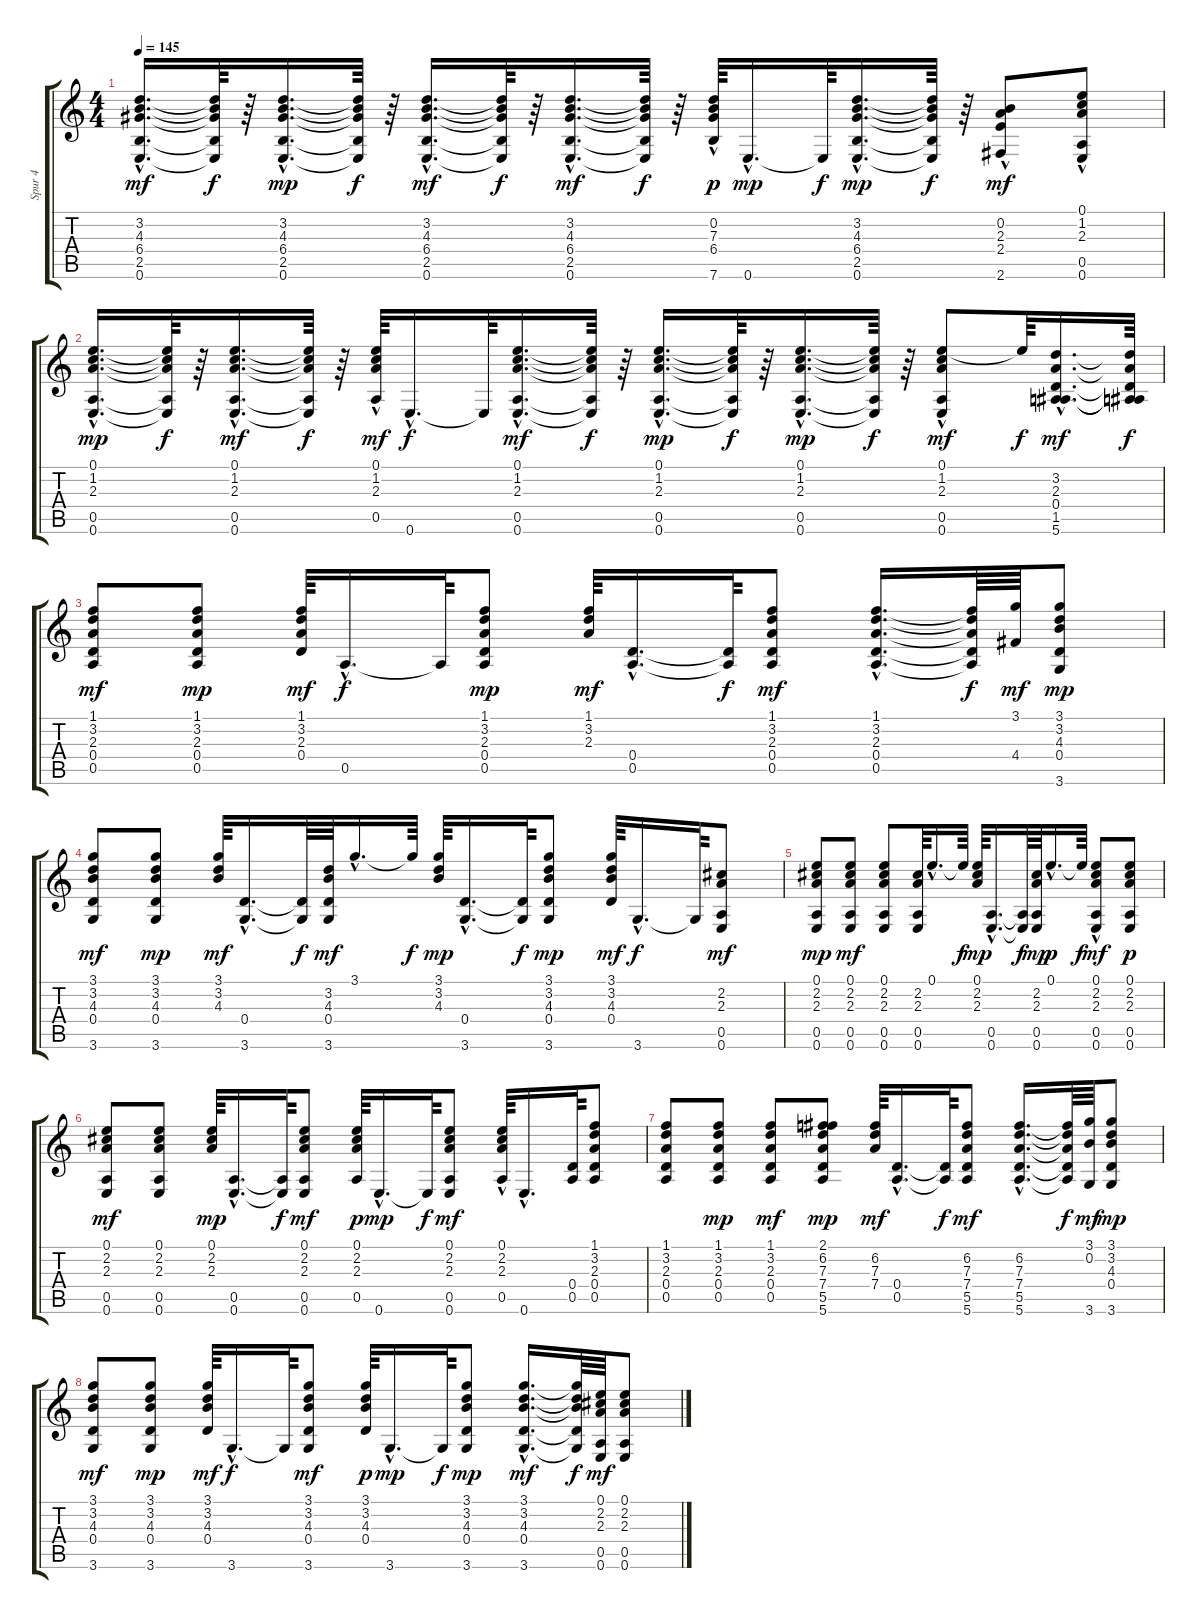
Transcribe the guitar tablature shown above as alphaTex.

\track ("Spur 4" "Spur 4") {instrument acousticguitarsteel}
\staff {score tabs}
\tuning (E4 B3 G3 D3 A2 E2) {hide}
\ts (4 4)
\tempo 145
\clef g2
\ks c
(3.2{hac} 4.3{hac} 6.4{hac} 2.5{hac} 0.6{hac}).16{d dy mf} (3.2{t} 4.3{t} 6.4{t} 2.5{t} 0.6{t}).64{dy f} r.64 (3.2{hac} 4.3{hac} 6.4{hac} 2.5{hac} 0.6{hac}).16{d dy mp} (3.2{t} 4.3{t} 6.4{t} 2.5{t} 0.6{t}).64{dy f} r.64 (3.2{hac} 4.3{hac} 6.4{hac} 2.5{hac} 0.6{hac}).16{d dy mf} (3.2{t} 4.3{t} 6.4{t} 2.5{t} 0.6{t}).64{dy f} r.64 (3.2{hac} 4.3{hac} 6.4{hac} 2.5{hac} 0.6{hac}).16{d dy mf} (3.2{t} 4.3{t} 6.4{t} 2.5{t} 0.6{t}).64{dy f} r.64 (0.2{hac} 7.3{hac} 6.4{hac} 7.6{hac}).64{dy p} 0.6{hac}.16{d dy mp} 0.6{t}.64{dy f} (3.2{hac} 4.3{hac} 6.4{hac} 2.5{hac} 0.6{hac}).16{d dy mp} (3.2{t} 4.3{t} 6.4{t} 2.5{t} 0.6{t}).64{dy f} r.64 (0.2{hac} 2.3{hac} 2.4{hac} 2.6).8{dy mf} (0.1{hac} 1.2{hac} 2.3{hac} 0.5{hac} 0.6{hac}).8 |
(0.1{hac} 1.2{hac} 2.3{hac} 0.5{hac} 0.6{hac}).16{d dy mp} (0.1{t} 1.2{t} 2.3{t} 0.5{t} 0.6{t}).64{dy f} r.64 (0.1{hac} 1.2{hac} 2.3{hac} 0.5{hac} 0.6{hac}).16{d dy mf} (0.1{t} 1.2{t} 2.3{t} 0.5{t} 0.6{t}).64{dy f} r.64 (0.1{hac} 1.2{hac} 2.3{hac} 0.5{hac}).64{dy mf} 0.6{hac}.16{d dy f} 0.6{t}.64 (0.1{hac} 1.2{hac} 2.3{hac} 0.5{hac} 0.6{hac}).16{d dy mf} (0.1{t} 1.2{t} 2.3{t} 0.5{t} 0.6{t}).64{dy f} r.64 (0.1{hac} 1.2{hac} 2.3{hac} 0.5{hac} 0.6{hac}).16{d dy mp} (0.1{t} 1.2{t} 2.3{t} 0.5{t} 0.6{t}).64{dy f} r.64 (0.1{hac} 1.2{hac} 2.3{hac} 0.5{hac} 0.6{hac}).16{d dy mp} (0.1{t} 1.2{t} 2.3{t} 0.5{t} 0.6{t}).64{dy f} r.64 (0.1 1.2{hac} 2.3{hac} 0.5{hac} 0.6{hac}).8{dy mf} 0.1{t}.64{dy f} (3.2{hac} 2.3{hac} 0.4{hac} 1.5{hac} 5.6{hac}).16{d dy mf} (3.2{t} 2.3{t} 0.4{t} 1.5{t} 5.6{t}).64{dy f} |
(1.1 3.2 2.3 0.4 0.5).8{dy mf} (1.1 3.2 2.3 0.4 0.5).8{dy mp} (1.1 3.2 2.3 0.4).64{dy mf} 0.5{hac}.16{d dy f} 0.5{t}.64 (1.1 3.2 2.3 0.4 0.5).8{dy mp} (1.1 3.2 2.3).64{dy mf} (0.4{hac} 0.5{hac}).16{d} (0.4{t} 0.5{t}).64{dy f} (1.1 3.2 2.3 0.4 0.5).8{dy mf} (1.1{hac} 3.2{hac} 2.3{hac} 0.4{hac} 0.5{hac}).16{d} (1.1{t} 3.2{t} 2.3{t} 0.4{t} 0.5{t}).64{dy f} (3.1 4.4).64{dy mf} (3.1 3.2 4.3 0.4 3.6).8{dy mp} |
(3.1 3.2 4.3 0.4 3.6).8{dy mf} (3.1 3.2 4.3 0.4 3.6).8{dy mp} (3.1 3.2 4.3).64{dy mf} (0.4{hac} 3.6{hac}).16{d} (0.4{t} 3.6{t}).64{dy f} (3.2 4.3 0.4 3.6).64{dy mf} 3.1{hac}.16{d} 3.1{t}.64{dy f} (3.1 3.2 4.3).64{dy mp} (0.4{hac} 3.6{hac}).16{d} (0.4{t} 3.6{t}).64{dy f} (3.1 3.2 4.3 0.4 3.6).8{dy mp} (3.1 3.2 4.3 0.4).64{dy mf} 3.6{hac}.16{d dy f} 3.6{t}.64 (2.2 2.3 0.5 0.6).8{dy mf} |
(0.1 2.2 2.3 0.5 0.6).8{dy mp} (0.1 2.2 2.3 0.5 0.6).8{dy mf} (0.1 2.2 2.3 0.5 0.6).8 (2.2 2.3 0.5 0.6).64 0.1{hac}.16{d} 0.1{t}.64{dy f} (0.1 2.2 2.3).64{dy mp} (0.5{hac} 0.6{hac}).16{d} (0.5{t} 0.6{t}).64{dy f} (2.2 2.3 0.5 0.6).64{dy mp} 0.1{hac}.16{d dy p} 0.1{t}.64{dy f} (0.1{hac} 2.2{hac} 2.3{hac} 0.5{hac} 0.6).8{dy mf} (0.1 2.2 2.3 0.5 0.6).8{dy p} |
(0.1 2.2 2.3 0.5 0.6).8{dy mf} (0.1 2.2 2.3 0.5 0.6).8 (0.1 2.2 2.3).64{dy mp} (0.5{hac} 0.6{hac}).16{d} (0.5{t} 0.6{t}).64{dy f} (0.1 2.2 2.3 0.5 0.6).8{dy mf} (0.1 2.2 2.3 0.5).64{dy p} 0.6{hac}.16{d dy mp} 0.6{t}.64{dy f} (0.1 2.2 2.3 0.5 0.6).8{dy mf} (0.1{hac} 2.2{hac} 2.3{hac} 0.5{hac}).64 0.6{hac}.16{d} (0.4 0.5).64 (1.1 3.2 2.3 0.4 0.5).8 |
(1.1 3.2 2.3 0.4 0.5).8 (1.1 3.2 2.3 0.4 0.5).8{dy mp} (1.1 3.2 2.3 0.4 0.5).8{dy mf} (2.1 6.2 7.3 7.4 5.5 5.6).8{dy mp} (6.2 7.3 7.4).64{dy mf} (0.4{hac} 0.5{hac}).16{d} (0.4{t} 0.5{t}).64{dy f} (6.2 7.3 7.4 5.5 5.6).8{dy mf} (6.2{hac} 7.3{hac} 7.4{hac} 5.5{hac} 5.6{hac}).16{d} (6.2{t} 7.3{t} 7.4{t} 5.5{t} 5.6{t}).64{dy f} (3.1 0.2 3.6).64{dy mf} (3.1 3.2 4.3 0.4 3.6).8{dy mp} |
(3.1 3.2 4.3 0.4 3.6).8{dy mf} (3.1 3.2 4.3 0.4 3.6).8{dy mp} (3.1 3.2 4.3 0.4).64{dy mf} 3.6{hac}.16{d dy f} 3.6{t}.64 (3.1 3.2 4.3 0.4 3.6).8{dy mf} (3.1 3.2 4.3 0.4).64{dy p} 3.6{hac}.16{d dy mp} 3.6{t}.64{dy f} (3.1 3.2 4.3 0.4 3.6).8{dy mp} (3.1{hac} 3.2{hac} 4.3{hac} 0.4{hac} 3.6{hac}).16{d dy mf} (3.1{t} 3.2{t} 4.3{t} 0.4{t} 3.6{t}).64{dy f} (0.1 2.2 2.3 0.5 0.6).64{dy mf} (0.1 2.2 2.3 0.5 0.6).8
